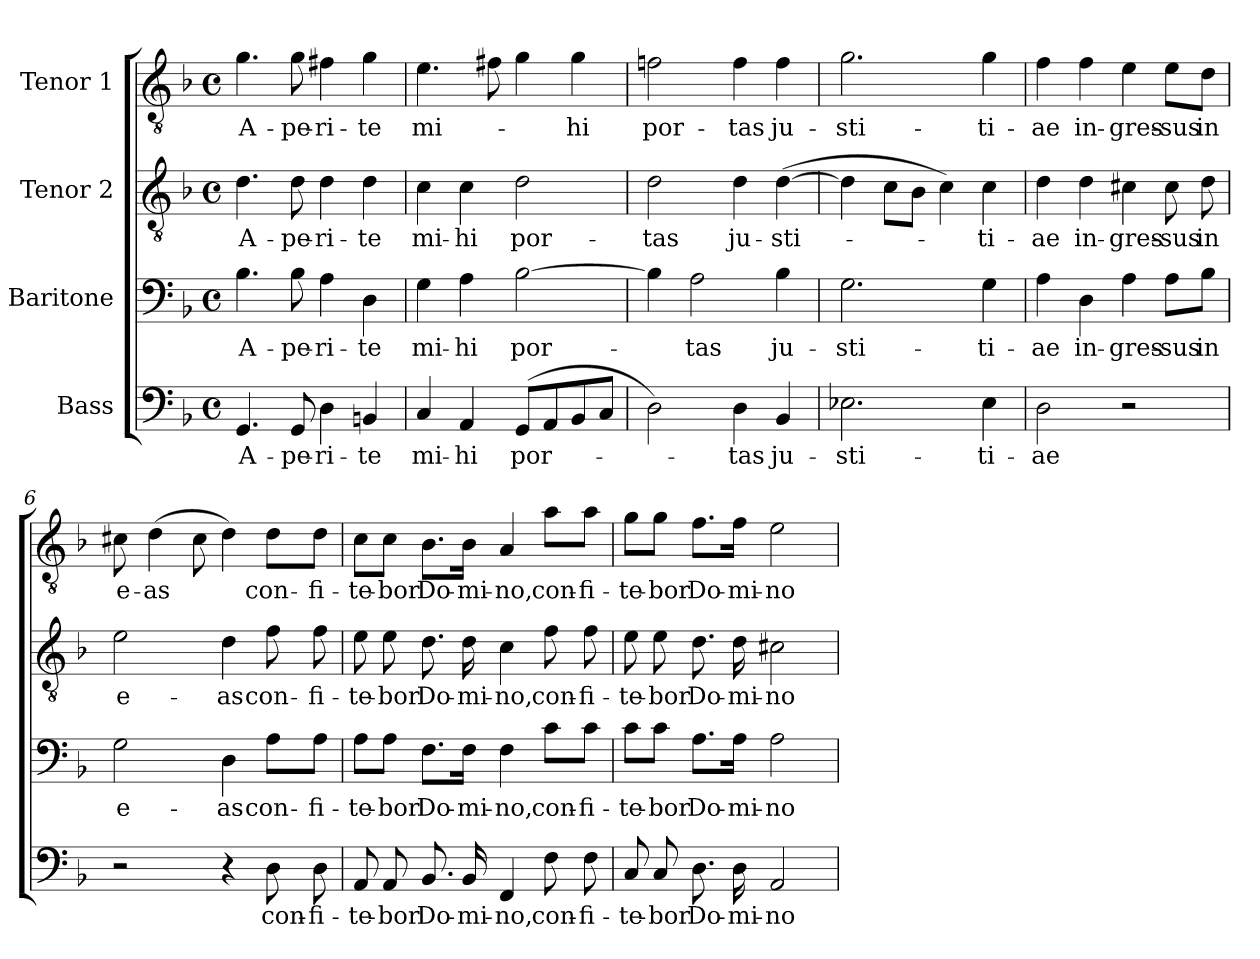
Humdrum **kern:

**kern	**text	**kern	**text	**kern	**text	**kern	**text
*part4	*part4	*part3	*part3	*part2	*part2	*part1	*part1
*staff4	*staff4	*staff3	*staff3	*staff2	*staff2	*staff1	*staff1
*I"Bass	*	*I"Baritone	*	*I"Tenor 2	*	*I"Tenor 1	*
*clefF4	*	*clefF4	*	*clefGv2	*	*clefGv2	*
*k[b-]	*	*k[b-]	*	*k[b-]	*	*k[b-]	*
*F:	*	*F:	*	*F:	*	*F:	*
*M4/4	*	*M4/4	*	*M4/4	*	*M4/4	*
*met(c)	*	*met(c)	*	*met(c)	*	*met(c)	*
=1	=1	=1	=1	=1	=1	=1	=1
4.GG/	A-	4.B-\	A-	4.d\	A-	4.g\	A-
8GG/	-pe-	8B-\	-pe-	8d\	-pe-	8g\	-pe-
4D\	-ri-	4A\	-ri-	4d\	-ri-	4f#X\	-ri-
4BBn/	-te	4D\	-te	4d\	-te	4g\	-te
=2	=2	=2	=2	=2	=2	=2	=2
4C/	mi-	4G\	mi-	4c\	mi-	4.e\	mi-
4AA/	-hi	4A\	-hi	4c\	-hi	.	.
.	.	.	.	.	.	8f#X\	.
(8GG/L	por-	[2B-\	por-	2d\	por-	4g\	.
8AA/	.	.	.	.	.	.	.
8BB-/	.	.	.	.	.	4g\	-hi
8C/J	.	.	.	.	.	.	.
=3	=3	=3	=3	=3	=3	=3	=3
2D\)	.	4B-\]	.	2d\	-tas	2fn\	por-
.	.	2A\	-tas	.	.	.	.
4D\	-tas	.	.	4d\	ju-	4f\	-tas
4BB-/	ju-	4B-\	ju-	([4d\	-sti-	4f\	ju-
=4	=4	=4	=4	=4	=4	=4	=4
2.E-X\	-sti-	2.G\	-sti-	4d\]	.	2.g\	-sti-
.	.	.	.	8c\L	.	.	.
.	.	.	.	8B-\J	.	.	.
.	.	.	.	4c\)	.	.	.
4E-\	-ti-	4G\	-ti-	4c\	-ti-	4g\	-ti-
=5	=5	=5	=5	=5	=5	=5	=5
2D\	-ae	4A\	ae	4d\	ae	4f\	-ae
.	.	4D\	in-	4d\	in-	4f\	in-
2r	.	4A\	-gres-	4c#X\	-gres-	4e\	-gres-
.	.	8A\L	-sus	8c#\	-sus	8e\L	-sus
.	.	8B-\J	in	8d\	in	8d\J	in
=6	=6	=6	=6	=6	=6	=6	=6
2r	.	2G\	e-	2e\	e-	8c#X\	e-
.	.	.	.	.	.	(4d\	-as
.	.	.	.	.	.	8c#\	.
4r	.	4D\	-as	4d\	-as	4d\)	.
8D\	con-	8A\L	con-	8f\	con-	8d\L	con-
8D\	-fi-	8A\J	-fi-	8f\	-fi-	8d\J	-fi-
!!LO:LB:g=z
=7	=7	=7	=7	=7	=7	=7	=7
8AA/	-te-	8A\L	-te-	8e\	-te-	8c\L	-te-
8AA/	-bor	8A\J	-bor	8e\	-bor	8c\J	-bor
8.BB-/	Do-	8.F\L	Do-	8.d\	Do-	8.B-\L	Do-
16BB-/	-mi-	16F\Jk	-mi-	16d\	-mi-	16B-\Jk	-mi-
4FF/	-no,	4F\	-no,	4c\	-no,	4A/	-no,
8F\	con-	8c\L	con-	8f\	con-	8a\L	con-
8F\	-fi-	8c\J	-fi-	8f\	-fi-	8a\J	-fi-
=8	=8	=8	=8	=8	=8	=8	=8
8C/	-te-	8c\L	-te-	8e\	-te-	8g\L	-te-
8C/	-bor	8c\J	-bor	8e\	-bor	8g\J	-bor
8.D\	Do-	8.A\L	Do-	8.d\	Do-	8.f\L	Do-
16D\	-mi-	16A\Jk	-mi-	16d\	-mi-	16f\Jk	-mi-
2AA/	-no	2A\	-no	2c#X\	-no	2e\	-no
=	=	=	=	=	=	=	=
*-	*-	*-	*-	*-	*-	*-	*-
